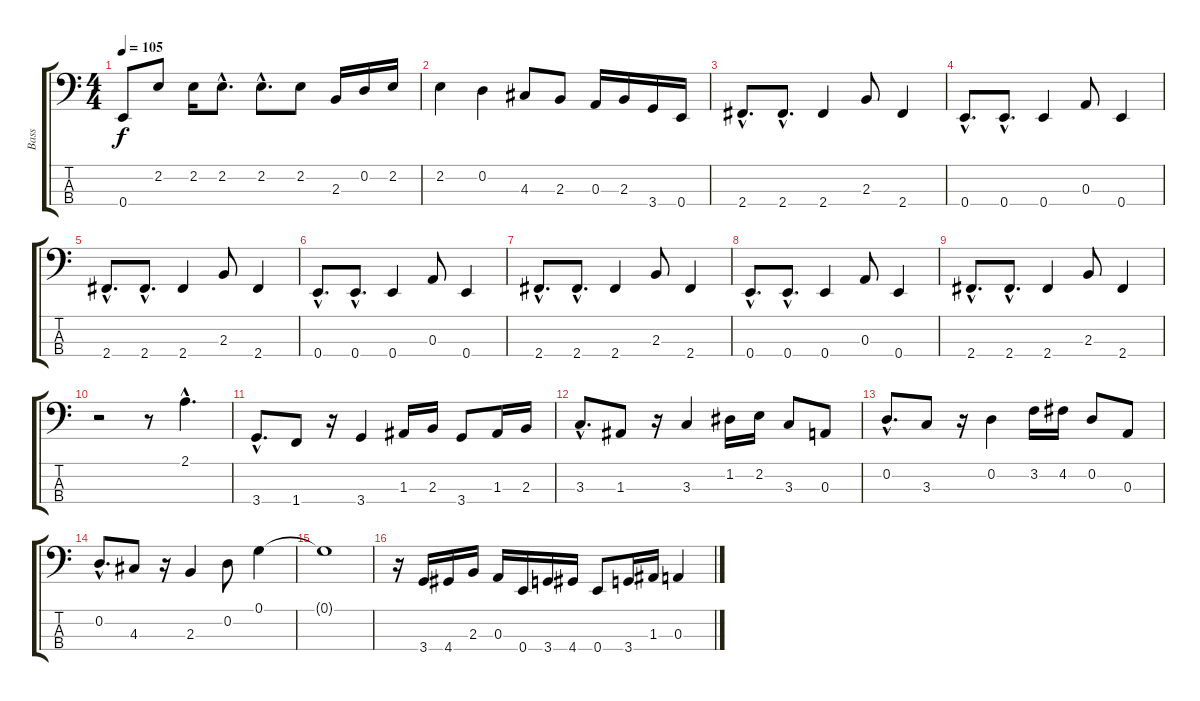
\track ("Bass" "Bass") {instrument electricbassfinger}
\staff {score tabs}
\tuning (G2 D2 A1 E1) {hide}
\ts (4 4)
\tempo 105
\clef f4
\ks c
0.4.8{dy f} 2.2.8 2.2.16 2.2{hac}.8{d} 2.2{hac}.8{d} 2.2.8 2.3.16 0.2.16 2.2.16 |
2.2.4 0.2.4 4.3.8 2.3.8 0.3.16 2.3.16 3.4.16 0.4.16 |
2.4{hac}.8{d} 2.4{hac}.8{d} 2.4.4 2.3.8 2.4.4 |
0.4{hac}.8{d} 0.4{hac}.8{d} 0.4.4 0.3.8 0.4.4 |
2.4{hac}.8{d} 2.4{hac}.8{d} 2.4.4 2.3.8 2.4.4 |
0.4{hac}.8{d} 0.4{hac}.8{d} 0.4.4 0.3.8 0.4.4 |
2.4{hac}.8{d} 2.4{hac}.8{d} 2.4.4 2.3.8 2.4.4 |
0.4{hac}.8{d} 0.4{hac}.8{d} 0.4.4 0.3.8 0.4.4 |
2.4{hac}.8{d} 2.4{hac}.8{d} 2.4.4 2.3.8 2.4.4 |
r.2 r.8 2.1{hac}.4{d} |
3.4{hac}.8{d} 1.4.8 r.16 3.4.4 1.3.16 2.3.16 3.4.8 1.3.16 2.3.16 |
3.3{hac}.8{d} 1.3.8 r.16 3.3.4 1.2.16 2.2.16 3.3.8 0.3.8 |
0.2{hac}.8{d} 3.3.8 r.16 0.2.4 3.2.16 4.2.16 0.2.8 0.3.8 |
0.2{hac}.8{d} 4.3.8 r.16 2.3.4 0.2.8 0.1.4 |
0.1{t}.1 |
r.16 3.4.16 4.4.16 2.3.16 0.3.16 0.4.16 3.4.16 4.4.16 0.4.8 3.4.16 1.3.16 0.3.4
